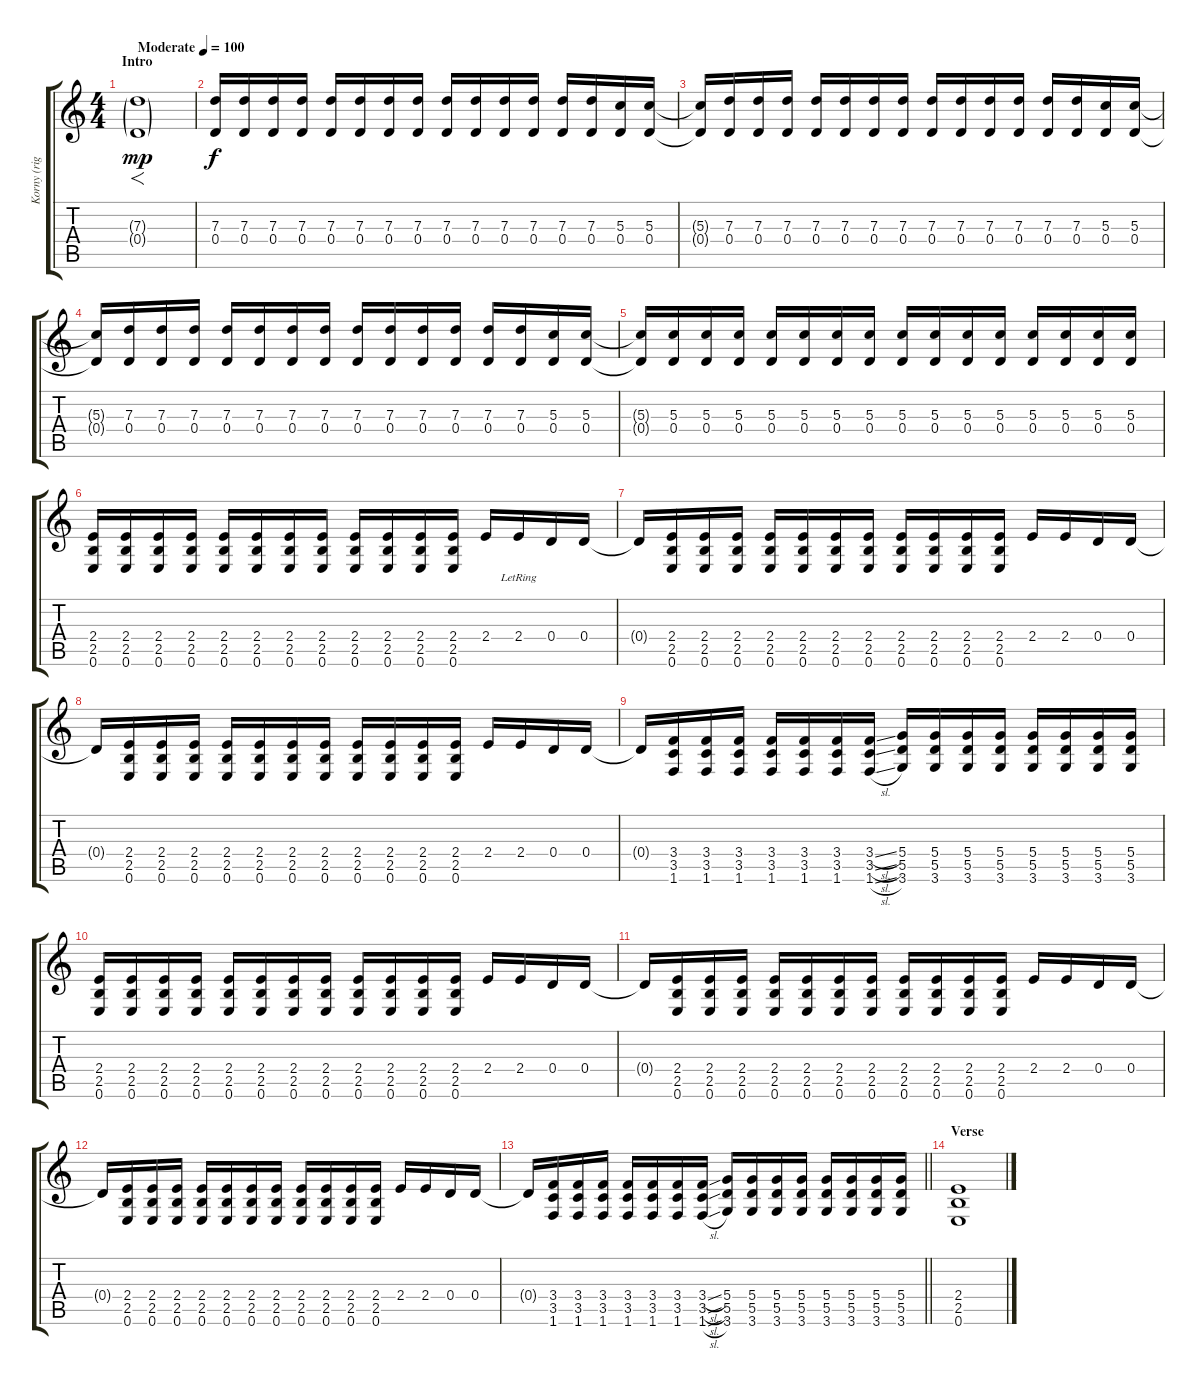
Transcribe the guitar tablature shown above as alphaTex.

\track ("Korny (right)" "Korny (rig") {instrument distortionguitar}
\staff {score tabs}
\tuning (E4 B3 G3 D3 A2 E2) {hide}
\ts (4 4)
\section ("" "Intro")
\tempo (100 "Moderate")
\clef g2
\ks c
(7.3{g} 0.4{g}).1{f dy mp instrument distortionguitar} |
(7.3 0.4).16{dy f} (7.3 0.4).16 (7.3 0.4).16 (7.3 0.4).16 (7.3 0.4).16 (7.3 0.4).16 (7.3 0.4).16 (7.3 0.4).16 (7.3 0.4).16 (7.3 0.4).16 (7.3 0.4).16 (7.3 0.4).16 (7.3 0.4).16 (7.3 0.4).16 (5.3 0.4).16 (5.3 0.4).16 |
(5.3{t} 0.4{t}).16 (7.3 0.4).16 (7.3 0.4).16 (7.3 0.4).16 (7.3 0.4).16 (7.3 0.4).16 (7.3 0.4).16 (7.3 0.4).16 (7.3 0.4).16 (7.3 0.4).16 (7.3 0.4).16 (7.3 0.4).16 (7.3 0.4).16 (7.3 0.4).16 (5.3 0.4).16 (5.3 0.4).16 |
(5.3{t} 0.4{t}).16 (7.3 0.4).16 (7.3 0.4).16 (7.3 0.4).16 (7.3 0.4).16 (7.3 0.4).16 (7.3 0.4).16 (7.3 0.4).16 (7.3 0.4).16 (7.3 0.4).16 (7.3 0.4).16 (7.3 0.4).16 (7.3 0.4).16 (7.3 0.4).16 (5.3 0.4).16 (5.3 0.4).16 |
(5.3{t} 0.4{t}).16 (5.3 0.4).16 (5.3 0.4).16 (5.3 0.4).16 (5.3 0.4).16 (5.3 0.4).16 (5.3 0.4).16 (5.3 0.4).16 (5.3 0.4).16 (5.3 0.4).16 (5.3 0.4).16 (5.3 0.4).16 (5.3 0.4).16 (5.3 0.4).16 (5.3 0.4).16 (5.3 0.4).16 |
(2.4 2.5 0.6).16 (2.4 2.5 0.6).16 (2.4 2.5 0.6).16 (2.4 2.5 0.6).16 (2.4 2.5 0.6).16 (2.4 2.5 0.6).16 (2.4 2.5 0.6).16 (2.4 2.5 0.6).16 (2.4 2.5 0.6).16 (2.4 2.5 0.6).16 (2.4 2.5 0.6).16 (2.4 2.5 0.6).16 2.4.16 2.4{lr}.16 0.4.16 0.4.16 |
0.4{t}.16 (2.4 2.5 0.6).16 (2.4 2.5 0.6).16 (2.4 2.5 0.6).16 (2.4 2.5 0.6).16 (2.4 2.5 0.6).16 (2.4 2.5 0.6).16 (2.4 2.5 0.6).16 (2.4 2.5 0.6).16 (2.4 2.5 0.6).16 (2.4 2.5 0.6).16 (2.4 2.5 0.6).16 2.4.16 2.4.16 0.4.16 0.4.16 |
0.4{t}.16 (2.4 2.5 0.6).16 (2.4 2.5 0.6).16 (2.4 2.5 0.6).16 (2.4 2.5 0.6).16 (2.4 2.5 0.6).16 (2.4 2.5 0.6).16 (2.4 2.5 0.6).16 (2.4 2.5 0.6).16 (2.4 2.5 0.6).16 (2.4 2.5 0.6).16 (2.4 2.5 0.6).16 2.4.16 2.4.16 0.4.16 0.4.16 |
0.4{t}.16 (3.4 3.5 1.6).16 (3.4 3.5 1.6).16 (3.4 3.5 1.6).16 (3.4 3.5 1.6).16 (3.4 3.5 1.6).16 (3.4 3.5 1.6).16 (3.4{sl} 3.5{sl} 1.6{sl}).16 (5.4 5.5 3.6).16 (5.4 5.5 3.6).16 (5.4 5.5 3.6).16 (5.4 5.5 3.6).16 (5.4 5.5 3.6).16 (5.4 5.5 3.6).16 (5.4 5.5 3.6).16 (5.4 5.5 3.6).16 |
(2.4 2.5 0.6).16 (2.4 2.5 0.6).16 (2.4 2.5 0.6).16 (2.4 2.5 0.6).16 (2.4 2.5 0.6).16 (2.4 2.5 0.6).16 (2.4 2.5 0.6).16 (2.4 2.5 0.6).16 (2.4 2.5 0.6).16 (2.4 2.5 0.6).16 (2.4 2.5 0.6).16 (2.4 2.5 0.6).16 2.4.16 2.4.16 0.4.16 0.4.16 |
0.4{t}.16 (2.4 2.5 0.6).16 (2.4 2.5 0.6).16 (2.4 2.5 0.6).16 (2.4 2.5 0.6).16 (2.4 2.5 0.6).16 (2.4 2.5 0.6).16 (2.4 2.5 0.6).16 (2.4 2.5 0.6).16 (2.4 2.5 0.6).16 (2.4 2.5 0.6).16 (2.4 2.5 0.6).16 2.4.16 2.4.16 0.4.16 0.4.16 |
0.4{t}.16 (2.4 2.5 0.6).16 (2.4 2.5 0.6).16 (2.4 2.5 0.6).16 (2.4 2.5 0.6).16 (2.4 2.5 0.6).16 (2.4 2.5 0.6).16 (2.4 2.5 0.6).16 (2.4 2.5 0.6).16 (2.4 2.5 0.6).16 (2.4 2.5 0.6).16 (2.4 2.5 0.6).16 2.4.16 2.4.16 0.4.16 0.4.16 |
\barLineRight lightlight
0.4{t}.16 (3.4 3.5 1.6).16 (3.4 3.5 1.6).16 (3.4 3.5 1.6).16 (3.4 3.5 1.6).16 (3.4 3.5 1.6).16 (3.4 3.5 1.6).16 (3.4{sl} 3.5{sl} 1.6{sl}).16 (5.4 5.5 3.6).16 (5.4 5.5 3.6).16 (5.4 5.5 3.6).16 (5.4 5.5 3.6).16 (5.4 5.5 3.6).16 (5.4 5.5 3.6).16 (5.4 5.5 3.6).16 (5.4 5.5 3.6).16 |
\section ("" "Verse")
(2.4 2.5 0.6).1
